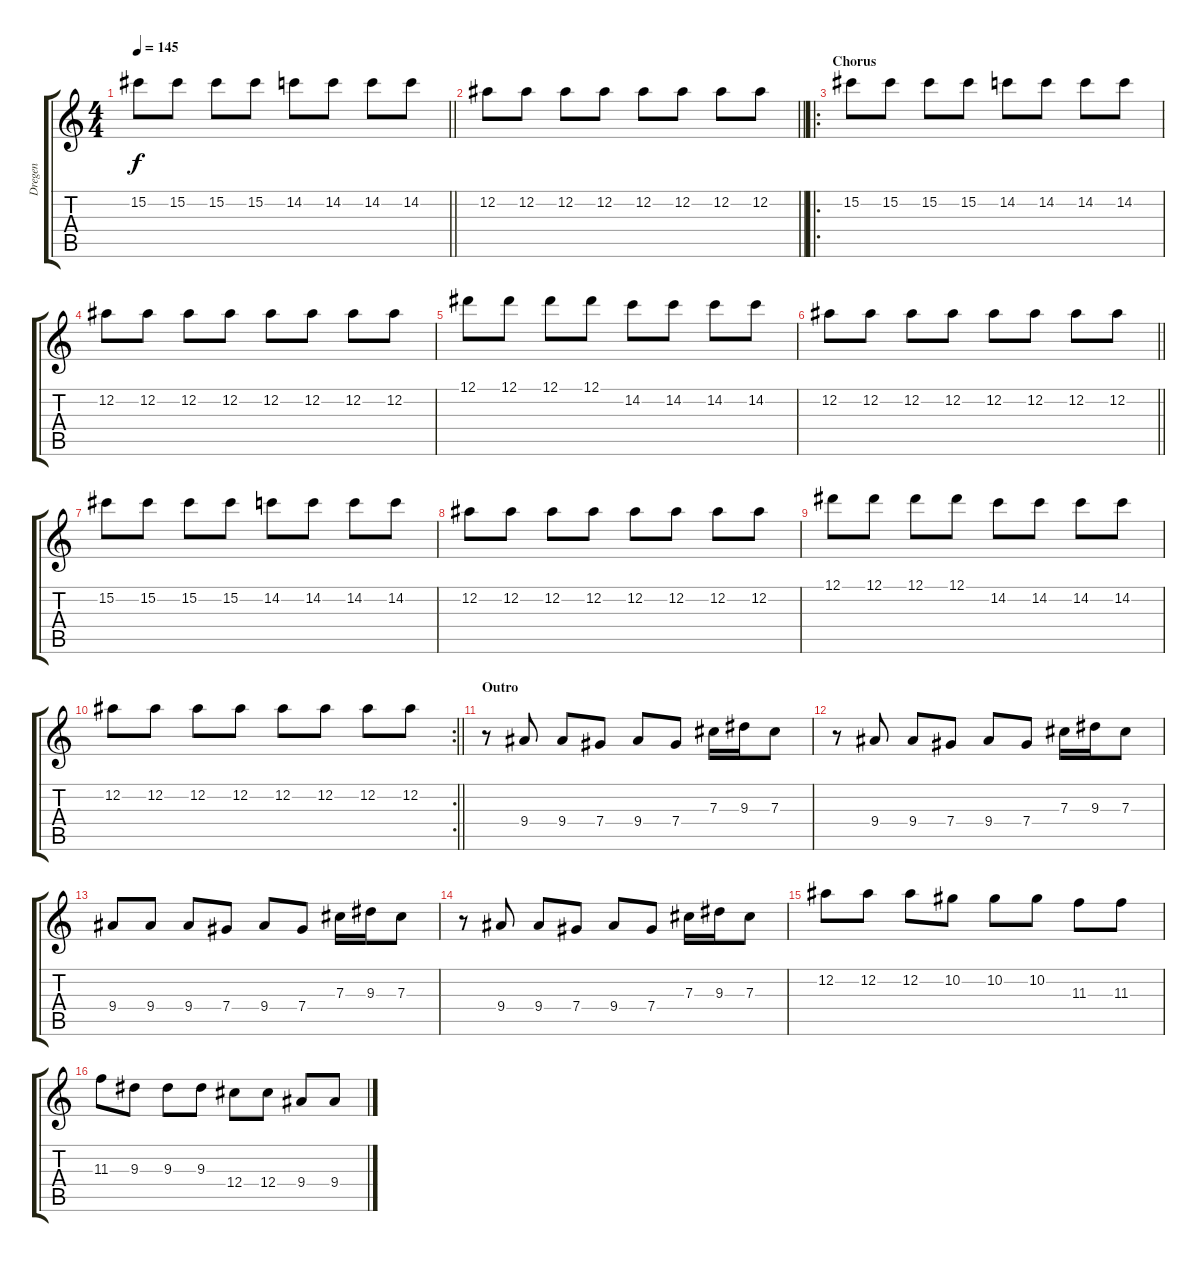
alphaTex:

\track ("Dregen" "Dregen") {instrument overdrivenguitar}
\staff {score tabs}
\tuning (Eb4 Bb3 Gb3 Db3 Ab2 Eb2) {hide}
\ts (4 4)
\tempo 145
\clef g2
\barLineRight lightlight
\ks c
15.2.8{dy f} 15.2.8 15.2.8 15.2.8 14.2.8 14.2.8 14.2.8 14.2.8 |
\barLineRight lightlight
12.2.8 12.2.8 12.2.8 12.2.8 12.2.8 12.2.8 12.2.8 12.2.8 |
\ro
\section ("" "Chorus")
15.2.8{volume 15} 15.2.8 15.2.8 15.2.8 14.2.8 14.2.8 14.2.8 14.2.8 |
12.2.8 12.2.8 12.2.8 12.2.8 12.2.8 12.2.8 12.2.8 12.2.8 |
12.1.8 12.1.8 12.1.8 12.1.8 14.2.8 14.2.8 14.2.8 14.2.8 |
\barLineRight lightlight
12.2.8 12.2.8 12.2.8 12.2.8 12.2.8 12.2.8 12.2.8 12.2.8 |
15.2.8 15.2.8 15.2.8 15.2.8 14.2.8 14.2.8 14.2.8 14.2.8 |
12.2.8 12.2.8 12.2.8 12.2.8 12.2.8 12.2.8 12.2.8 12.2.8 |
12.1.8 12.1.8 12.1.8 12.1.8 14.2.8 14.2.8 14.2.8 14.2.8 |
\rc 2
\barLineRight lightlight
12.2.8 12.2.8 12.2.8 12.2.8 12.2.8 12.2.8 12.2.8 12.2.8 |
\section ("" "Outro")
r.8 9.4.8 9.4.8 7.4.8 9.4.8 7.4.8 7.3.16 9.3.16 7.3.8 |
r.8 9.4.8 9.4.8 7.4.8 9.4.8 7.4.8 7.3.16 9.3.16 7.3.8 |
9.4.8 9.4.8 9.4.8 7.4.8 9.4.8 7.4.8 7.3.16 9.3.16 7.3.8 |
r.8 9.4.8 9.4.8 7.4.8 9.4.8 7.4.8 7.3.16 9.3.16 7.3.8 |
12.2.8 12.2.8 12.2.8 10.2.8 10.2.8 10.2.8 11.3.8 11.3.8 |
11.3.8 9.3.8 9.3.8 9.3.8 12.4.8 12.4.8 9.4.8 9.4.8
